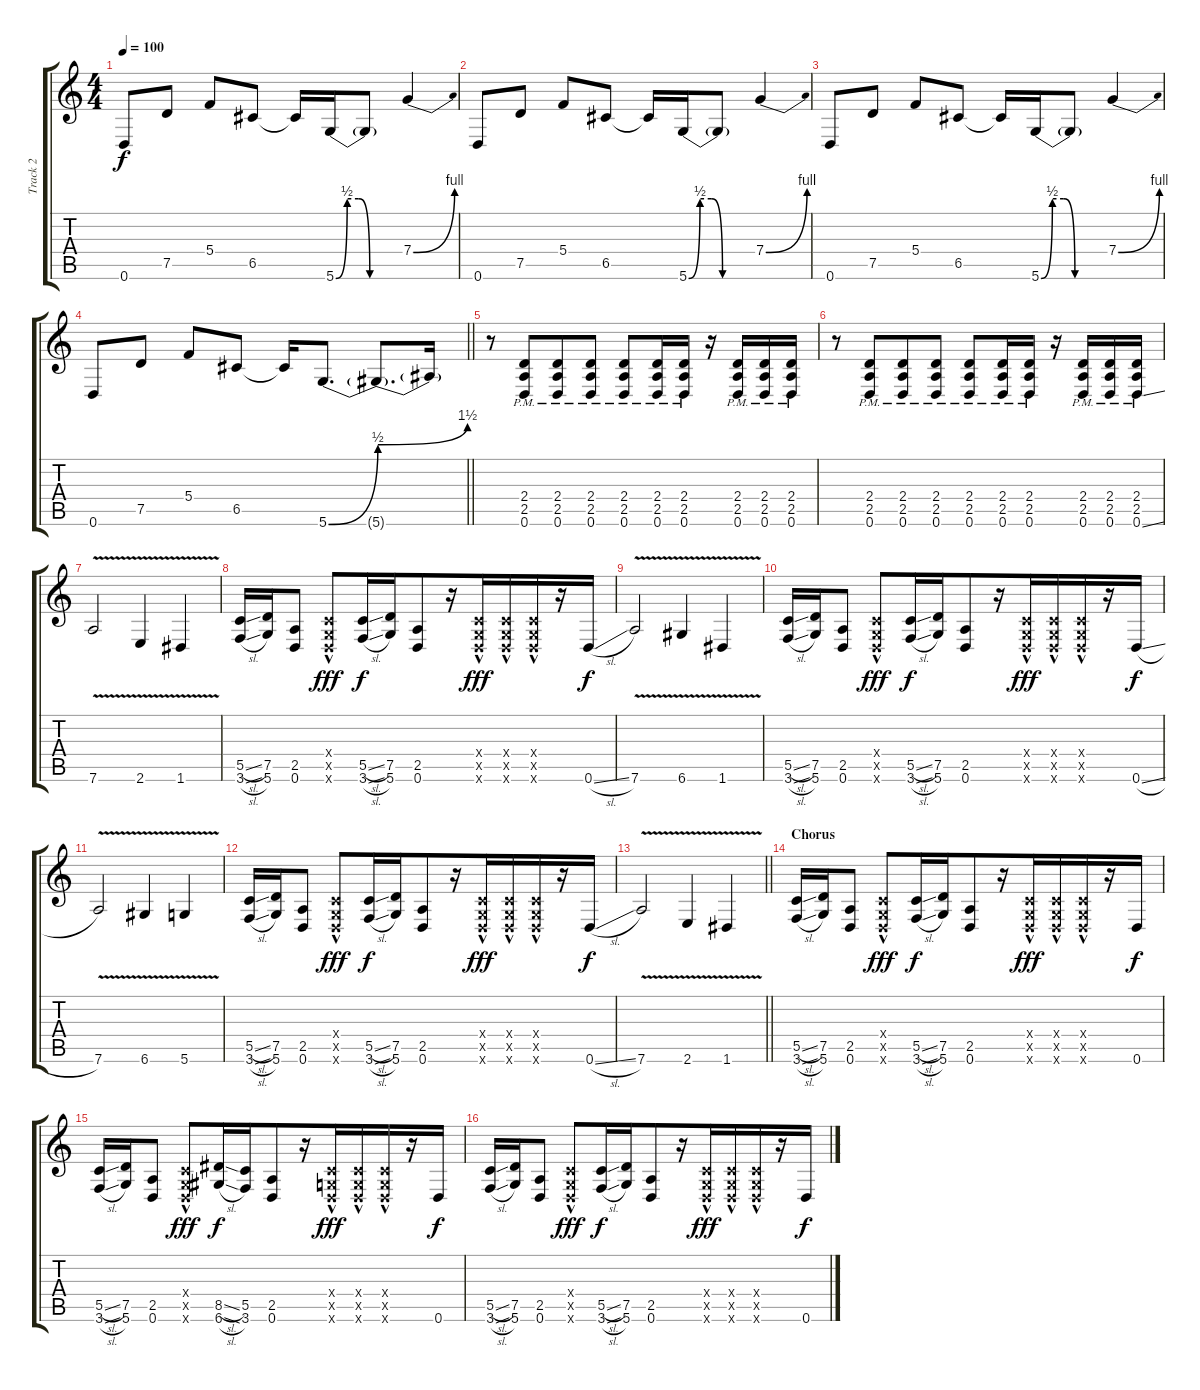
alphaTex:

\track ("Track 2" "Track 2") {instrument distortionguitar}
\staff {score tabs}
\tuning (D4 A3 F3 C3 G2 D2) {hide}
\ts (4 4)
\section ("" "")
\tempo 100
\clef g2
\ks c
0.6.8{dy f} 7.5.8 5.4.8 6.5.8 6.5{t}.16 5.6{be (custom 0 0 10 2 20 2 30 0 60 0)}.16 5.6{t}.8 7.4{be (bend 0 0 60 4)}.4 |
0.6.8 7.5.8 5.4.8 6.5.8 6.5{t}.16 5.6{be (custom 0 0 10 2 20 2 30 0 60 0)}.16 5.6{t}.8 7.4{be (bend 0 0 60 4)}.4 |
0.6.8 7.5.8 5.4.8 6.5.8 6.5{t}.16 5.6{be (custom 0 0 10 2 20 2 30 0 60 0)}.16 5.6{t}.8 7.4{be (bend 0 0 60 4)}.4 |
\barLineRight lightlight
0.6.8 7.5.8 5.4.8 6.5.8 6.5{t}.16 5.6{be (bend 0 0 60 2)}.8{d} 5.6{be (bend 0 2 60 6) t}.8{d} 5.6{t}.16 |
r.8 (2.4{pm} 2.5{pm} 0.6{pm}).8{beam merge} (2.4{pm} 2.5{pm} 0.6{pm}).8 (2.4{pm} 2.5{pm} 0.6{pm}).8 (2.4{pm} 2.5{pm} 0.6{pm}).8 (2.4{pm} 2.5{pm} 0.6{pm}).16 (2.4{pm} 2.5{pm} 0.6{pm}).16 r.16 (2.4{pm} 2.5{pm} 0.6{pm}).16 (2.4{pm} 2.5{pm} 0.6{pm}).16 (2.4{pm} 2.5{pm} 0.6{pm}).16 |
r.8 (2.4{pm} 2.5{pm} 0.6{pm}).8{beam merge} (2.4{pm} 2.5{pm} 0.6{pm}).8 (2.4{pm} 2.5{pm} 0.6{pm}).8 (2.4{pm} 2.5{pm} 0.6{pm}).8 (2.4{pm} 2.5{pm} 0.6{pm}).16 (2.4{pm} 2.5{pm} 0.6{pm}).16 r.16 (2.4{pm} 2.5{pm} 0.6{pm}).16 (2.4{pm} 2.5{pm} 0.6{pm}).16 (2.4{pm} 2.5{pm} 0.6{ss pm}).16 |
7.6{v}.2 2.6{v}.4 1.6{v}.4 |
(5.5{sl} 3.6{sl}).16 (7.5 5.6).16 (2.5 0.6).8 (0.4{hac x} 0.5{hac x} 0.6{hac x}).8{dy fff} (5.5{sl} 3.6{sl}).16{dy f} (7.5 5.6).16{beam merge} (2.5 0.6).8 r.16 (0.4{hac x} 0.5{hac x} 0.6{hac x}).16{dy fff beam merge} (0.4{hac x} 0.5{hac x} 0.6{hac x}).16 (0.4{hac x} 0.5{hac x} 0.6{hac x}).16 r.16 0.6{sl}.16{dy f} |
7.6{v}.2 6.6{v}.4 1.6{v}.4 |
(5.5{sl} 3.6{sl}).16 (7.5 5.6).16 (2.5 0.6).8 (0.4{hac x} 0.5{hac x} 0.6{hac x}).8{dy fff} (5.5{sl} 3.6{sl}).16{dy f} (7.5 5.6).16{beam merge} (2.5 0.6).8 r.16 (0.4{hac x} 0.5{hac x} 0.6{hac x}).16{dy fff beam merge} (0.4{hac x} 0.5{hac x} 0.6{hac x}).16 (0.4{hac x} 0.5{hac x} 0.6{hac x}).16 r.16 0.6{sl}.16{dy f} |
7.6{v}.2 6.6{v}.4 5.6{v}.4 |
(5.5{sl} 3.6{sl}).16 (7.5 5.6).16 (2.5 0.6).8 (0.4{hac x} 0.5{hac x} 0.6{hac x}).8{dy fff} (5.5{sl} 3.6{sl}).16{dy f} (7.5 5.6).16{beam merge} (2.5 0.6).8 r.16 (0.4{hac x} 0.5{hac x} 0.6{hac x}).16{dy fff beam merge} (0.4{hac x} 0.5{hac x} 0.6{hac x}).16 (0.4{hac x} 0.5{hac x} 0.6{hac x}).16 r.16 0.6{sl}.16{dy f} |
\barLineRight lightlight
7.6{v}.2 2.6{v}.4 1.6{v}.4 |
\section ("" "Chorus")
(5.5{sl} 3.6{sl}).16 (7.5 5.6).16 (2.5 0.6).8 (0.4{hac x} 0.5{hac x} 0.6{hac x}).8{dy fff} (5.5{sl} 3.6{sl}).16{dy f} (7.5 5.6).16{beam merge} (2.5 0.6).8 r.16 (0.4{hac x} 0.5{hac x} 0.6{hac x}).16{dy fff beam merge} (0.4{hac x} 0.5{hac x} 0.6{hac x}).16 (0.4{hac x} 0.5{hac x} 0.6{hac x}).16 r.16 0.6.16{dy f} |
(5.5{sl} 3.6{sl}).16 (7.5 5.6).16 (2.5 0.6).8 (0.4{hac x} 0.5{hac x} 0.6{hac x}).8{dy fff} (8.5{sl} 6.6{sl}).16{dy f} (5.5 3.6).16{beam merge} (2.5 0.6).8 r.16{beam merge} (0.4{hac x} 0.5{hac x} 0.6{hac x}).16{dy fff beam merge} (0.4{hac x} 0.5{hac x} 0.6{hac x}).16 (0.4{hac x} 0.5{hac x} 0.6{hac x}).16 r.16 0.6.16{dy f} |
(5.5{sl} 3.6{sl}).16 (7.5 5.6).16 (2.5 0.6).8 (0.4{hac x} 0.5{hac x} 0.6{hac x}).8{dy fff} (5.5{sl} 3.6{sl}).16{dy f} (7.5 5.6).16{beam merge} (2.5 0.6).8 r.16 (0.4{hac x} 0.5{hac x} 0.6{hac x}).16{dy fff beam merge} (0.4{hac x} 0.5{hac x} 0.6{hac x}).16 (0.4{hac x} 0.5{hac x} 0.6{hac x}).16 r.16 0.6.16{dy f}
